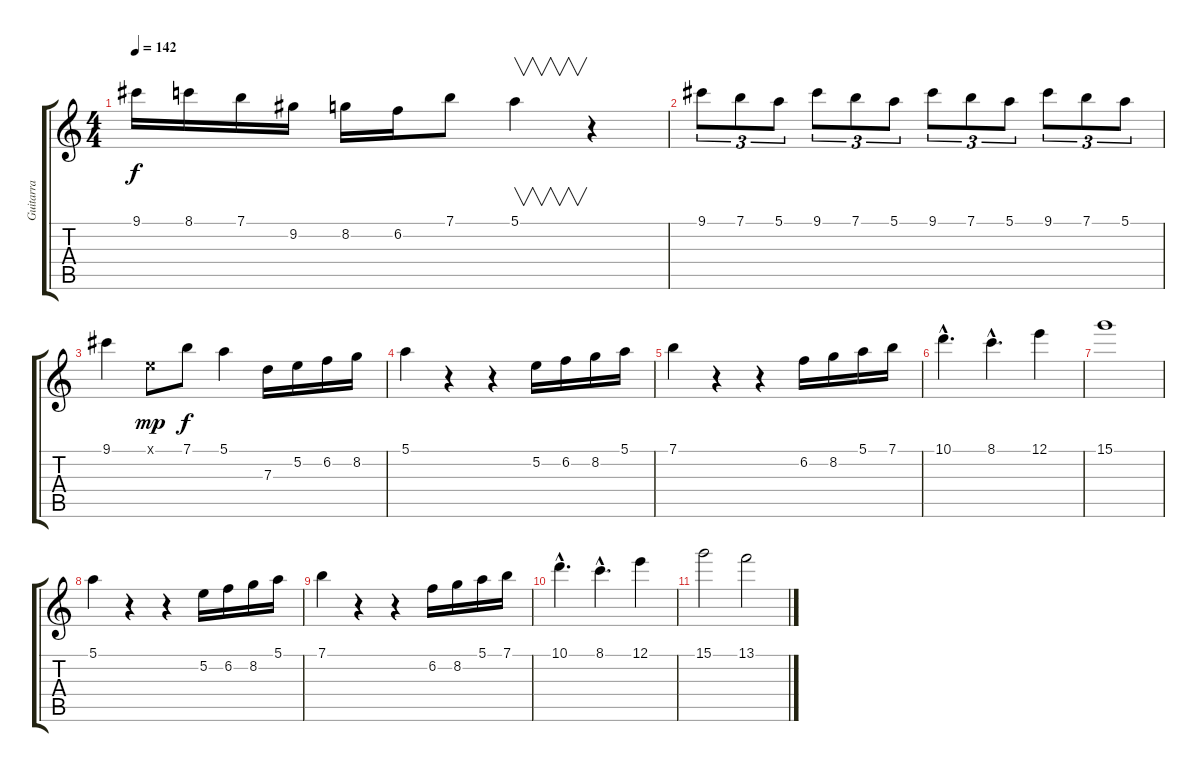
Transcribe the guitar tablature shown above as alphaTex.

\track ("Guitarra" "Guitarra") {instrument distortionguitar}
\staff {score tabs}
\tuning (E4 B3 G3 D3 A2 E2) {hide}
\ts (4 4)
\tempo 142
\clef g2
\ks c
9.1.16{dy f} 8.1.16 7.1.16 9.2.16 8.2.16 6.2.16 7.1.8 5.1.4{v} r.4 |
9.1.8{tu (3 2)} 7.1.8{tu (3 2)} 5.1.8{tu (3 2)} 9.1.8{tu (3 2)} 7.1.8{tu (3 2)} 5.1.8{tu (3 2)} 9.1.8{tu (3 2)} 7.1.8{tu (3 2)} 5.1.8{tu (3 2)} 9.1.8{tu (3 2)} 7.1.8{tu (3 2)} 5.1.8{tu (3 2)} |
9.1.4 0.1{x}.8{dy mp} 7.1.8{dy f} 5.1.4 7.3.16 5.2.16 6.2.16 8.2.16 |
5.1.4 r.4 r.4 5.2.16 6.2.16 8.2.16 5.1.16 |
7.1.4 r.4 r.4 6.2.16 8.2.16 5.1.16 7.1.16 |
10.1{hac}.4{d} 8.1{hac}.4{d} 12.1.4 |
15.1.1 |
5.1.4 r.4 r.4 5.2.16 6.2.16 8.2.16 5.1.16 |
7.1.4 r.4 r.4 6.2.16 8.2.16 5.1.16 7.1.16 |
10.1{hac}.4{d} 8.1{hac}.4{d} 12.1.4 |
15.1.2 13.1.2
